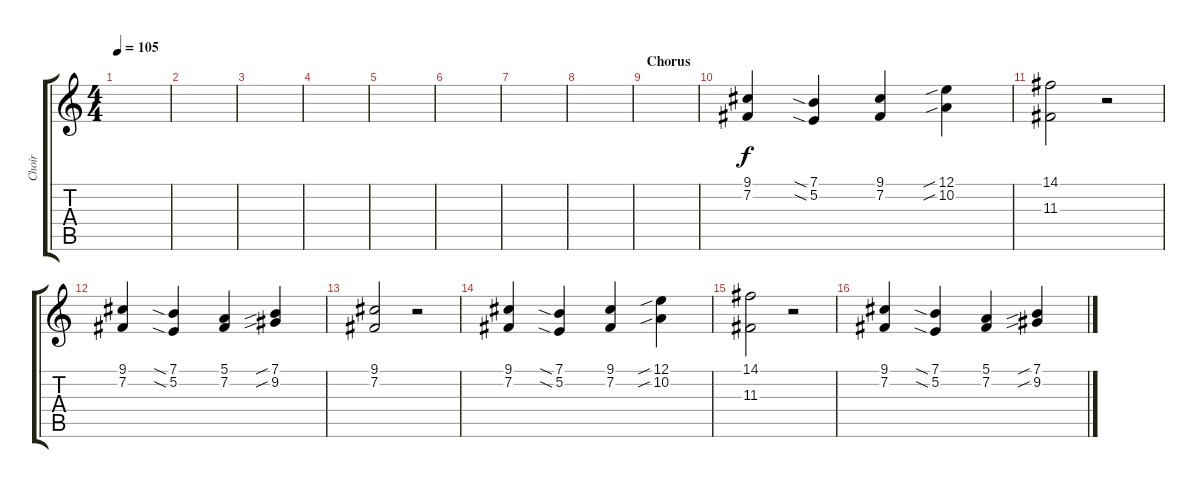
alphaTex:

\track ("Choir" "Choir") {instrument panflute}
\staff {score tabs}
\tuning (E4 B3 G3 D3 A2 E2) {hide}
\ts (4 4)
\tempo 105
\clef g2
\ks c
|
|
|
|
|
|
|
|
\section ("" "Chorus")
|
(9.1 7.2).4 (7.1{sia} 5.2{sia}).4 (9.1 7.2).4 (12.1{sib} 10.2{sib}).4 |
(14.1 11.3).2 r.2 |
(9.1 7.2).4 (7.1{sia} 5.2{sia}).4 (5.1 7.2).4 (7.1{sib} 9.2{sib}).4 |
(9.1 7.2).2 r.2 |
(9.1 7.2).4 (7.1{sia} 5.2{sia}).4 (9.1 7.2).4 (12.1{sib} 10.2{sib}).4 |
(14.1 11.3).2 r.2 |
(9.1 7.2).4 (7.1{sia} 5.2{sia}).4 (5.1 7.2).4 (7.1{sib} 9.2{sib}).4
